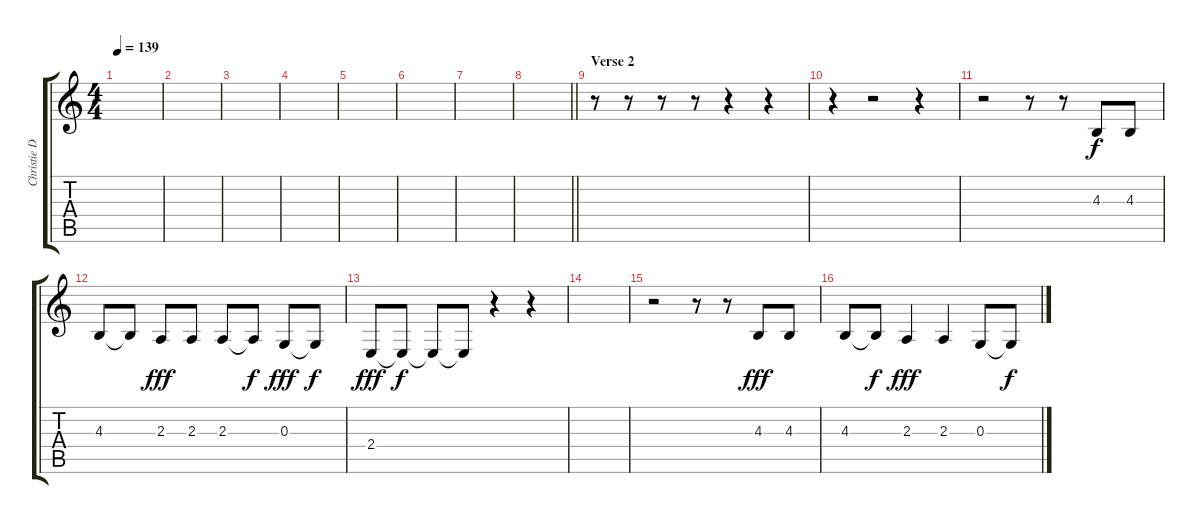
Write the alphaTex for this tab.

\track ("Christie DuPree" "Christie D") {instrument pad7halo}
\staff {score tabs}
\tuning (E4 B3 G3 D3 A2 E2) {hide}
\ts (4 4)
\tempo 139
\clef g2
\ks c
|
|
|
|
|
|
|
\barLineRight lightlight
|
\section ("" "Verse 2")
r.8 r.8 r.8 r.8 r.4 r.4 |
r.4 r.2 r.4 |
r.2 r.8 r.8 4.3.8 4.3.8 |
4.3.8 4.3{t}.8{dy f} 2.3.8{dy fff} 2.3.8 2.3.8 2.3{t}.8{dy f} 0.3.8{dy fff} 0.3{t}.8{dy f} |
2.4.8{dy fff} 2.4{t}.8{dy f} 2.4{t}.8 2.4{t}.8 r.4 r.4 |
|
r.2 r.8 r.8 4.3.8{dy fff} 4.3.8 |
4.3.8 4.3{t}.8{dy f} 2.3.4{dy fff} 2.3.4 0.3.8 0.3{t}.8{dy f}
